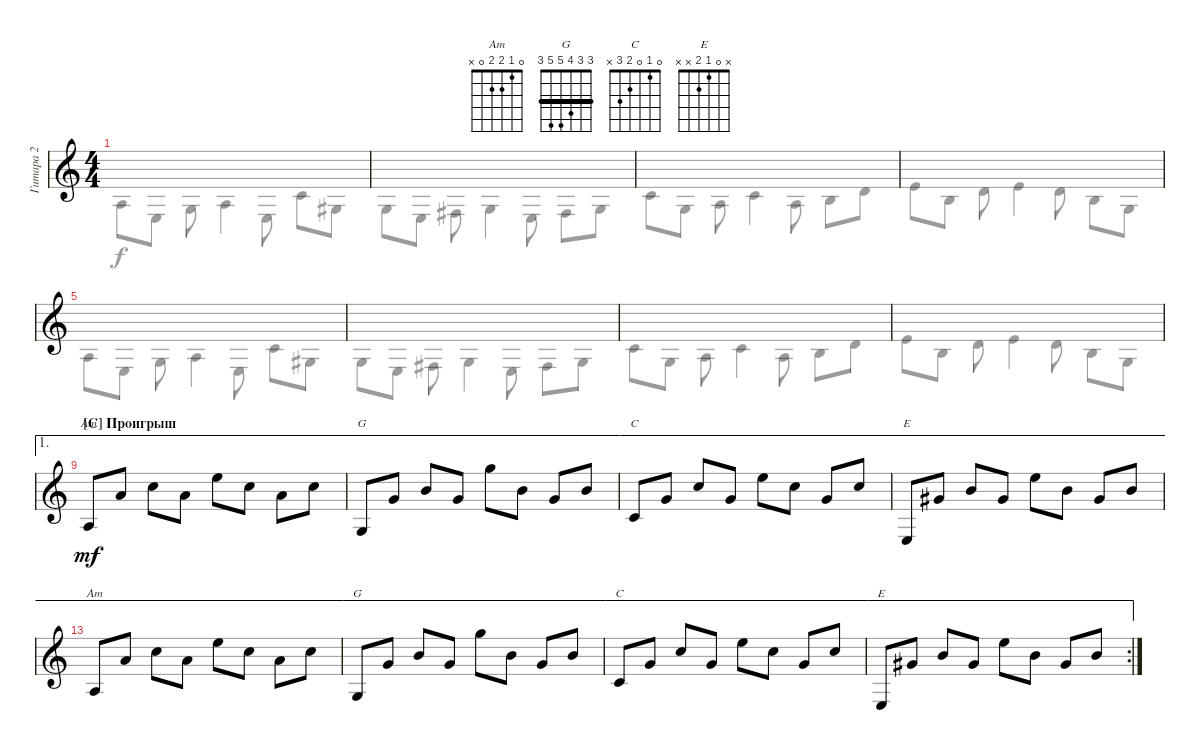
\defaultSystemsLayout 4
\bracketExtendMode groupsimilarinstruments
\multiTrackTrackNamePolicy hidden
\firstSystemTrackNameMode fullname
\otherSystemsTrackNameMode fullname
\otherSystemsTrackNameOrientation horizontal
\defaultBarNumberDisplay FirstOfSystem
\track ("Гитара 2" "N-Gt") {instrument acousticguitarnylon}
\staff {score}
\tuning (E4 B3 G3 D3 A2 E2)
\chord ("Am" 0 1 2 2 0 x)
\chord ("G" 3 3 4 5 5 3) {barre (3 3)}
\chord ("C" 0 1 0 2 3 x)
\chord ("E" x 0 1 2 x x)
\voice
\ts (4 4)
\tempo (150 hide)
\clef g2
\ks c
|
|
|
|
|
|
|
|
\ae 1
\section ("C" "Проигрыш")
0.5.8{ch "Am" dy mf} 2.3.8 1.2.8 2.3.8 0.1.8 1.2.8 2.3.8 1.2.8 |
\ae 1
3.6.8{ch "G"} 0.3.8 0.2.8 0.3.8 3.1.8 0.2.8 0.3.8 0.2.8 |
\ae 1
3.5.8{ch "C"} 0.3.8 1.2.8 0.3.8 0.1.8 1.2.8 0.3.8 1.2.8 |
\ae 1
0.6.8{ch "E"} 1.3.8 0.2.8 1.3.8 0.1.8 0.2.8 1.3.8 0.2.8 |
\ae 1
0.5.8{ch "Am"} 2.3.8 1.2.8 2.3.8 0.1.8 1.2.8 2.3.8 1.2.8 |
\ae 1
3.6.8{ch "G"} 0.3.8 0.2.8 0.3.8 3.1.8 0.2.8 0.3.8 0.2.8 |
\ae 1
3.5.8{ch "C"} 0.3.8 1.2.8 0.3.8 0.1.8 1.2.8 0.3.8 1.2.8 |
\ae 1
\rc 2
0.6.8{ch "E"} 1.3.8 0.2.8 1.3.8 0.1.8 0.2.8 1.3.8 0.2.8
\voice
\clef g2
\ottava regular
\simile none
\ks c
0.5.8{dy f} 0.6.8 3.6.8 0.5.4 0.6.8 3.5.8 4.6.8 |
3.6.8 0.6.8 2.6.8 3.6.4 0.6.8 2.6.8 3.6.8 |
3.5.8 3.6.8 0.5.8 3.5.4 0.5.8 2.5.8 0.4.8 |
2.4.8 2.5.8 0.4.8 2.4.4 0.4.8 2.5.8 3.6.8 |
0.5.8 0.6.8 3.6.8 0.5.4 0.6.8 3.5.8 4.6.8 |
3.6.8 0.6.8 2.6.8 3.6.4 0.6.8 2.6.8 3.6.8 |
3.5.8 3.6.8 0.5.8 3.5.4 0.5.8 2.5.8 0.4.8 |
2.4.8 2.5.8 0.4.8 2.4.4 0.4.8 2.5.8 3.6.8 |
|
|
|
|
|
|
|
